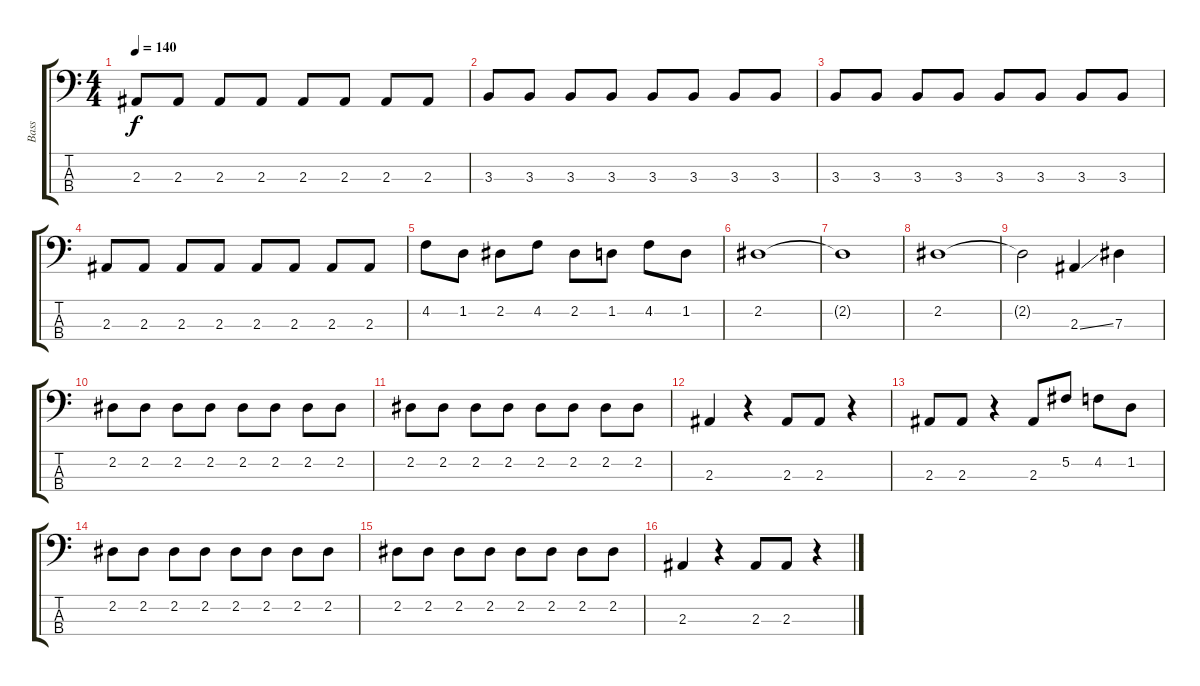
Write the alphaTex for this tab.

\track ("Bass" "Bass") {instrument electricbasspick}
\staff {score tabs}
\tuning (Gb2 Db2 Ab1 Eb1) {hide}
\ts (4 4)
\tempo 140
\clef f4
\ks c
2.3.8{dy f} 2.3.8 2.3.8 2.3.8 2.3.8 2.3.8 2.3.8 2.3.8 |
3.3.8 3.3.8 3.3.8 3.3.8 3.3.8 3.3.8 3.3.8 3.3.8 |
3.3.8 3.3.8 3.3.8 3.3.8 3.3.8 3.3.8 3.3.8 3.3.8 |
2.3.8 2.3.8 2.3.8 2.3.8 2.3.8 2.3.8 2.3.8 2.3.8 |
4.2.8 1.2.8 2.2.8 4.2.8 2.2.8 1.2.8 4.2.8 1.2.8 |
2.2.1 |
2.2{t}.1 |
2.2.1 |
2.2{t}.2 2.3{ss}.4 7.3.4 |
2.2.8 2.2.8 2.2.8 2.2.8 2.2.8 2.2.8 2.2.8 2.2.8 |
2.2.8 2.2.8 2.2.8 2.2.8 2.2.8 2.2.8 2.2.8 2.2.8 |
2.3.4 r.4 2.3.8 2.3.8 r.4 |
2.3.8 2.3.8 r.4 2.3.8 5.2.8 4.2.8 1.2.8 |
2.2.8 2.2.8 2.2.8 2.2.8 2.2.8 2.2.8 2.2.8 2.2.8 |
2.2.8 2.2.8 2.2.8 2.2.8 2.2.8 2.2.8 2.2.8 2.2.8 |
2.3.4 r.4 2.3.8 2.3.8 r.4
